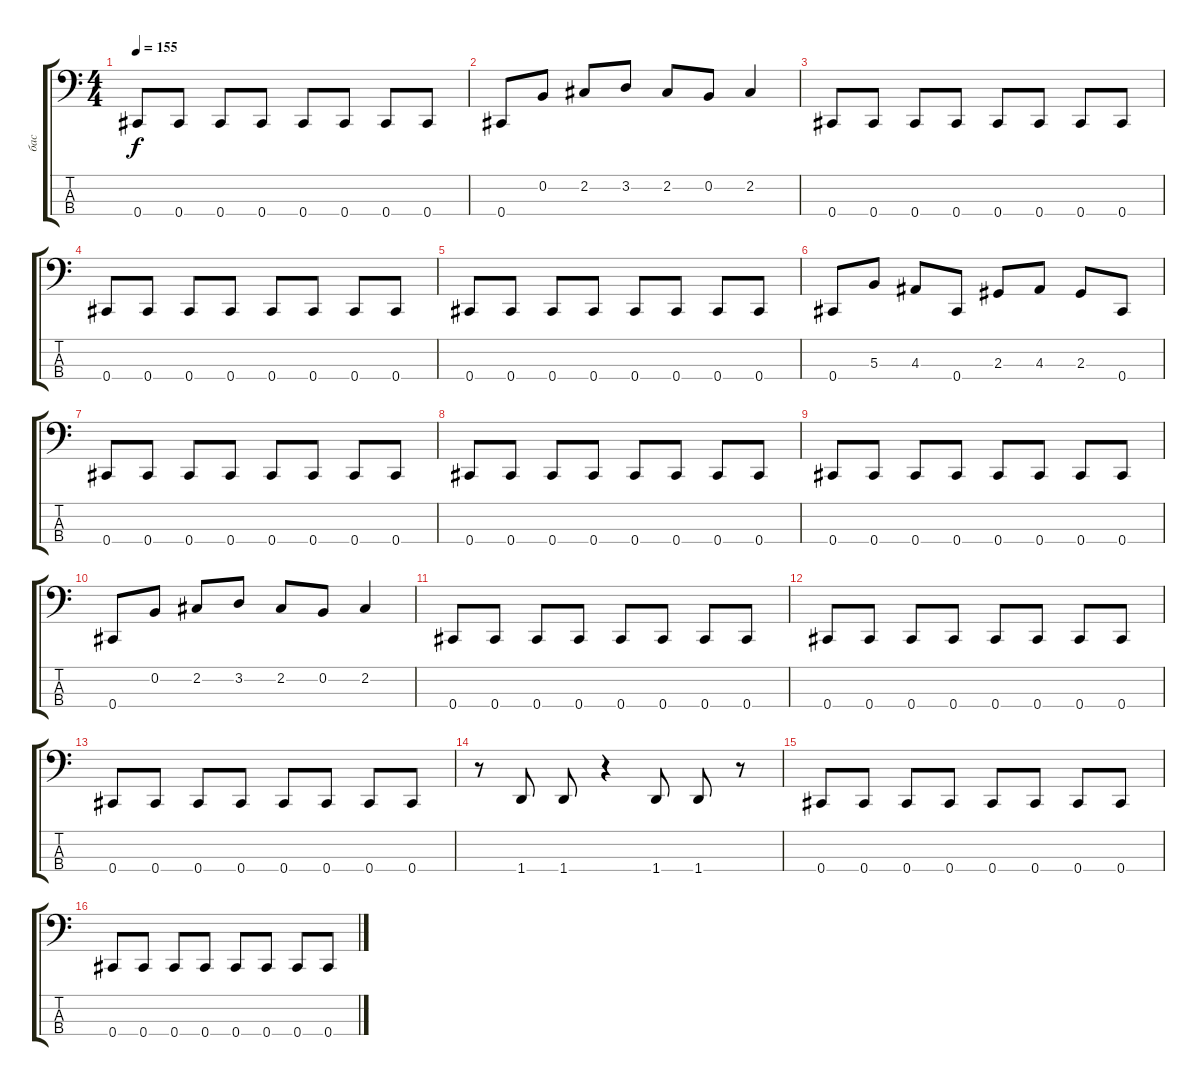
\track ("бас" "бас") {instrument electricbassfinger}
\staff {score tabs}
\tuning (E2 B1 Gb1 Db1) {hide}
\ts (4 4)
\tempo 155
\clef f4
\ks c
0.4.8{dy f} 0.4.8 0.4.8 0.4.8 0.4.8 0.4.8 0.4.8 0.4.8 |
0.4.8 0.2.8 2.2.8 3.2.8 2.2.8 0.2.8 2.2.4 |
0.4.8 0.4.8 0.4.8 0.4.8 0.4.8 0.4.8 0.4.8 0.4.8 |
0.4.8 0.4.8 0.4.8 0.4.8 0.4.8 0.4.8 0.4.8 0.4.8 |
0.4.8 0.4.8 0.4.8 0.4.8 0.4.8 0.4.8 0.4.8 0.4.8 |
0.4.8 5.3.8 4.3.8 0.4.8 2.3.8 4.3.8 2.3.8 0.4.8 |
0.4.8 0.4.8 0.4.8 0.4.8 0.4.8 0.4.8 0.4.8 0.4.8 |
0.4.8 0.4.8 0.4.8 0.4.8 0.4.8 0.4.8 0.4.8 0.4.8 |
0.4.8 0.4.8 0.4.8 0.4.8 0.4.8 0.4.8 0.4.8 0.4.8 |
0.4.8 0.2.8 2.2.8 3.2.8 2.2.8 0.2.8 2.2.4 |
0.4.8 0.4.8 0.4.8 0.4.8 0.4.8 0.4.8 0.4.8 0.4.8 |
0.4.8 0.4.8 0.4.8 0.4.8 0.4.8 0.4.8 0.4.8 0.4.8 |
0.4.8 0.4.8 0.4.8 0.4.8 0.4.8 0.4.8 0.4.8 0.4.8 |
r.8 1.4.8 1.4.8 r.4 1.4.8 1.4.8 r.8 |
0.4.8 0.4.8 0.4.8 0.4.8 0.4.8 0.4.8 0.4.8 0.4.8 |
0.4.8 0.4.8 0.4.8 0.4.8 0.4.8 0.4.8 0.4.8 0.4.8
